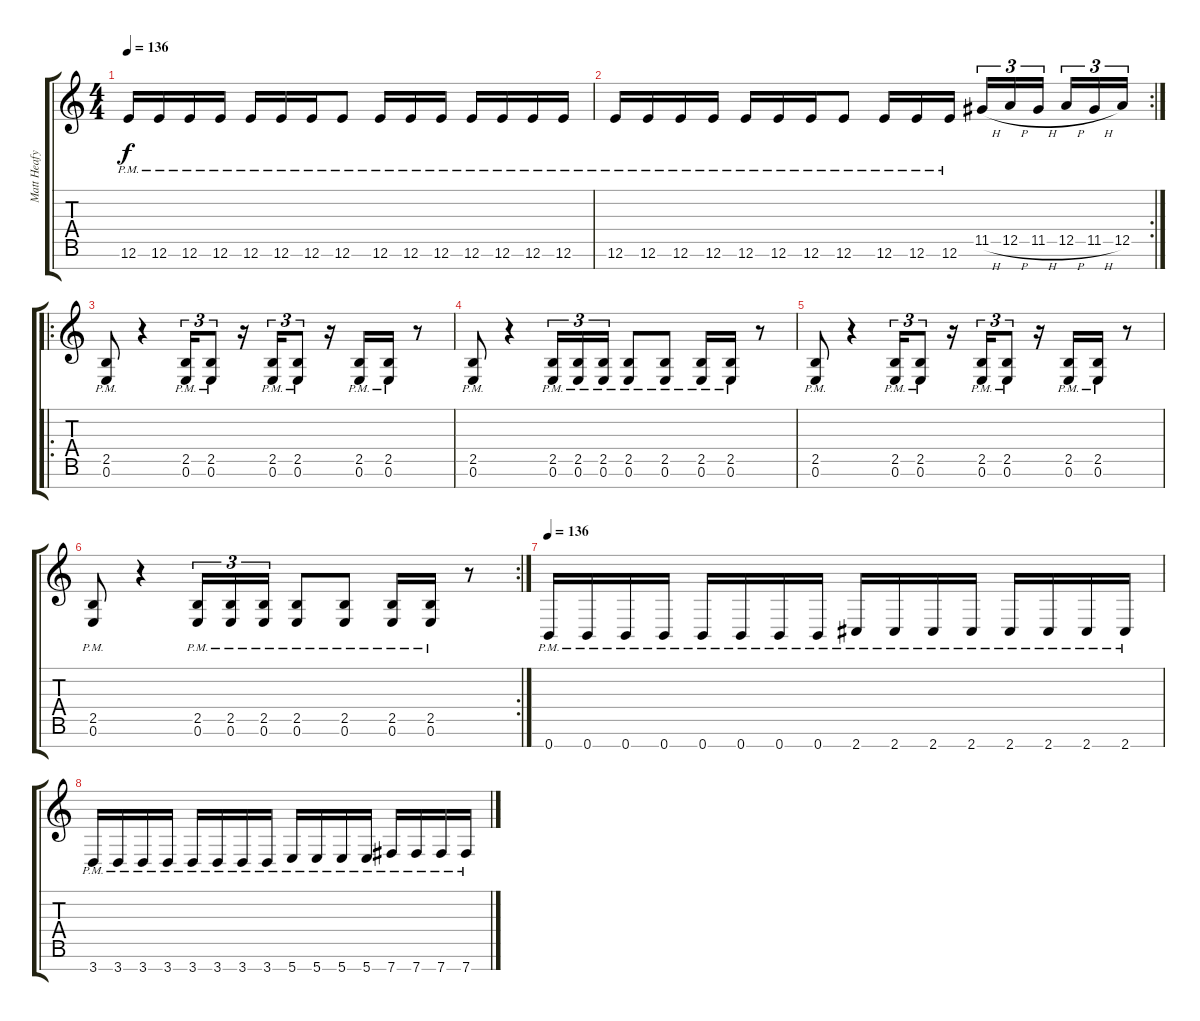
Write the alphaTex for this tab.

\track ("Matt Heafy" "Matt Heafy") {instrument distortionguitar}
\staff {score tabs}
\tuning (E4 B3 G3 D3 A2 E2 B1) {hide}
\ts (4 4)
\tempo 136
\clef g2
\ks c
12.6{pm}.16{dy f} 12.6{pm}.16 12.6{pm}.16 12.6{pm}.16 12.6{pm}.16 12.6{pm}.16 12.6{pm}.16 12.6{pm}.8 12.6{pm}.16 12.6{pm}.16 12.6{pm}.16 12.6{pm}.16 12.6{pm}.16 12.6{pm}.16 12.6{pm}.16 |
\rc 2
12.6{pm}.16 12.6{pm}.16 12.6{pm}.16 12.6{pm}.16 12.6{pm}.16 12.6{pm}.16 12.6{pm}.16 12.6{pm}.8 12.6{pm}.16 12.6{pm}.16 12.6{pm}.16 11.5{h}.16{tu (3 2)} 12.5{h}.16{tu (3 2)} 11.5{h}.16{tu (3 2) beam splitsecondary} 12.5{h}.16{tu (3 2)} 11.5{h}.16{tu (3 2)} 12.5.16{tu (3 2)} |
\ro
(2.5{pm} 0.6{pm}).8 r.4 (2.5{pm} 0.6{pm}).16{tu (3 2)} (2.5{pm} 0.6{pm}).8{tu (3 2)} r.16 (2.5{pm} 0.6{pm}).16{tu (3 2)} (2.5{pm} 0.6{pm}).8{tu (3 2)} r.16 (2.5{pm} 0.6{pm}).16 (2.5{pm} 0.6{pm}).16 r.8 |
(2.5{pm} 0.6{pm}).8 r.4 (2.5{pm} 0.6{pm}).16{tu (3 2)} (2.5{pm} 0.6{pm}).16{tu (3 2)} (2.5{pm} 0.6{pm}).16{tu (3 2)} (2.5{pm} 0.6{pm}).8 (2.5{pm} 0.6{pm}).8 (2.5{pm} 0.6{pm}).16 (2.5{pm} 0.6{pm}).16 r.8 |
(2.5{pm} 0.6{pm}).8 r.4 (2.5{pm} 0.6{pm}).16{tu (3 2)} (2.5{pm} 0.6{pm}).8{tu (3 2)} r.16 (2.5{pm} 0.6{pm}).16{tu (3 2)} (2.5{pm} 0.6{pm}).8{tu (3 2)} r.16 (2.5{pm} 0.6{pm}).16 (2.5{pm} 0.6{pm}).16 r.8 |
\rc 2
(2.5{pm} 0.6{pm}).8 r.4 (2.5{pm} 0.6{pm}).16{tu (3 2)} (2.5{pm} 0.6{pm}).16{tu (3 2)} (2.5{pm} 0.6{pm}).16{tu (3 2)} (2.5{pm} 0.6{pm}).8 (2.5{pm} 0.6{pm}).8 (2.5{pm} 0.6{pm}).16 (2.5{pm} 0.6{pm}).16 r.8 |
\tempo 136
0.7{pm}.16 0.7{pm}.16 0.7{pm}.16 0.7{pm}.16 0.7{pm}.16 0.7{pm}.16 0.7{pm}.16 0.7{pm}.16 2.7{pm}.16 2.7{pm}.16 2.7{pm}.16 2.7{pm}.16 2.7{pm}.16 2.7{pm}.16 2.7{pm}.16 2.7{pm}.16 |
3.7{pm}.16 3.7{pm}.16 3.7{pm}.16 3.7{pm}.16 3.7{pm}.16 3.7{pm}.16 3.7{pm}.16 3.7{pm}.16 5.7{pm}.16 5.7{pm}.16 5.7{pm}.16 5.7{pm}.16 7.7{pm}.16 7.7{pm}.16 7.7{pm}.16 7.7{pm}.16
